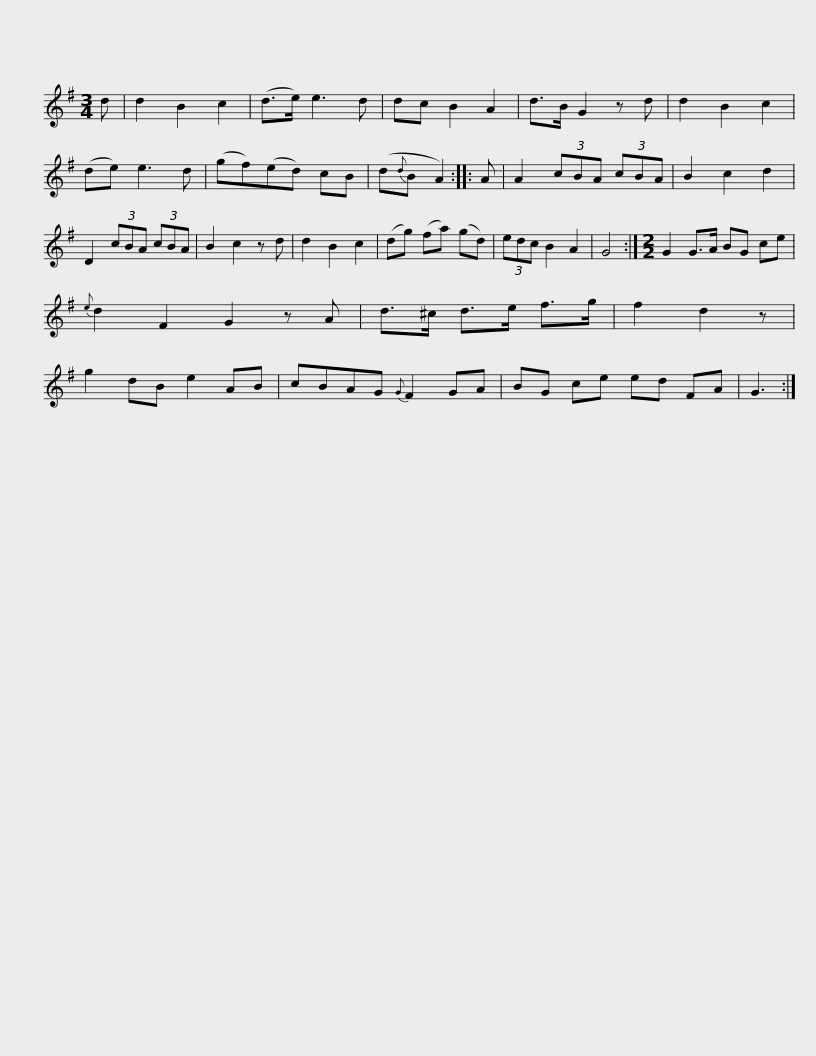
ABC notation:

X:1
L:1/8
M:3/4
I:linebreak $
K:G
V:1 treble
V:1
 d | d2 B2 c2 | (d>e) e3 d | dc B2 A2 | d>B G2 z d | %5
 d2 B2 c2 | (de) e3 d | (gf)(ed) cB | (d{d}B A2) :: A |$ %10
 A2 (3cBA (3cBA | B2 c2 d2 | D2 (3cBA (3cBA | B2 c2 z d | d2 B2 c2 | %15
 (dg) (fa) (gd) | (3edc B2 A2 | G4 :|$[M:2/2] G2 G>A BG ce |{e} d2 F2 G2 z A | %20
 d>^c d>e f>g | f2 d2 z | g2 dB e2 AB | cBAG{G} F2 GA |$ BG ce ed FA | %25
 G3 :| %26
